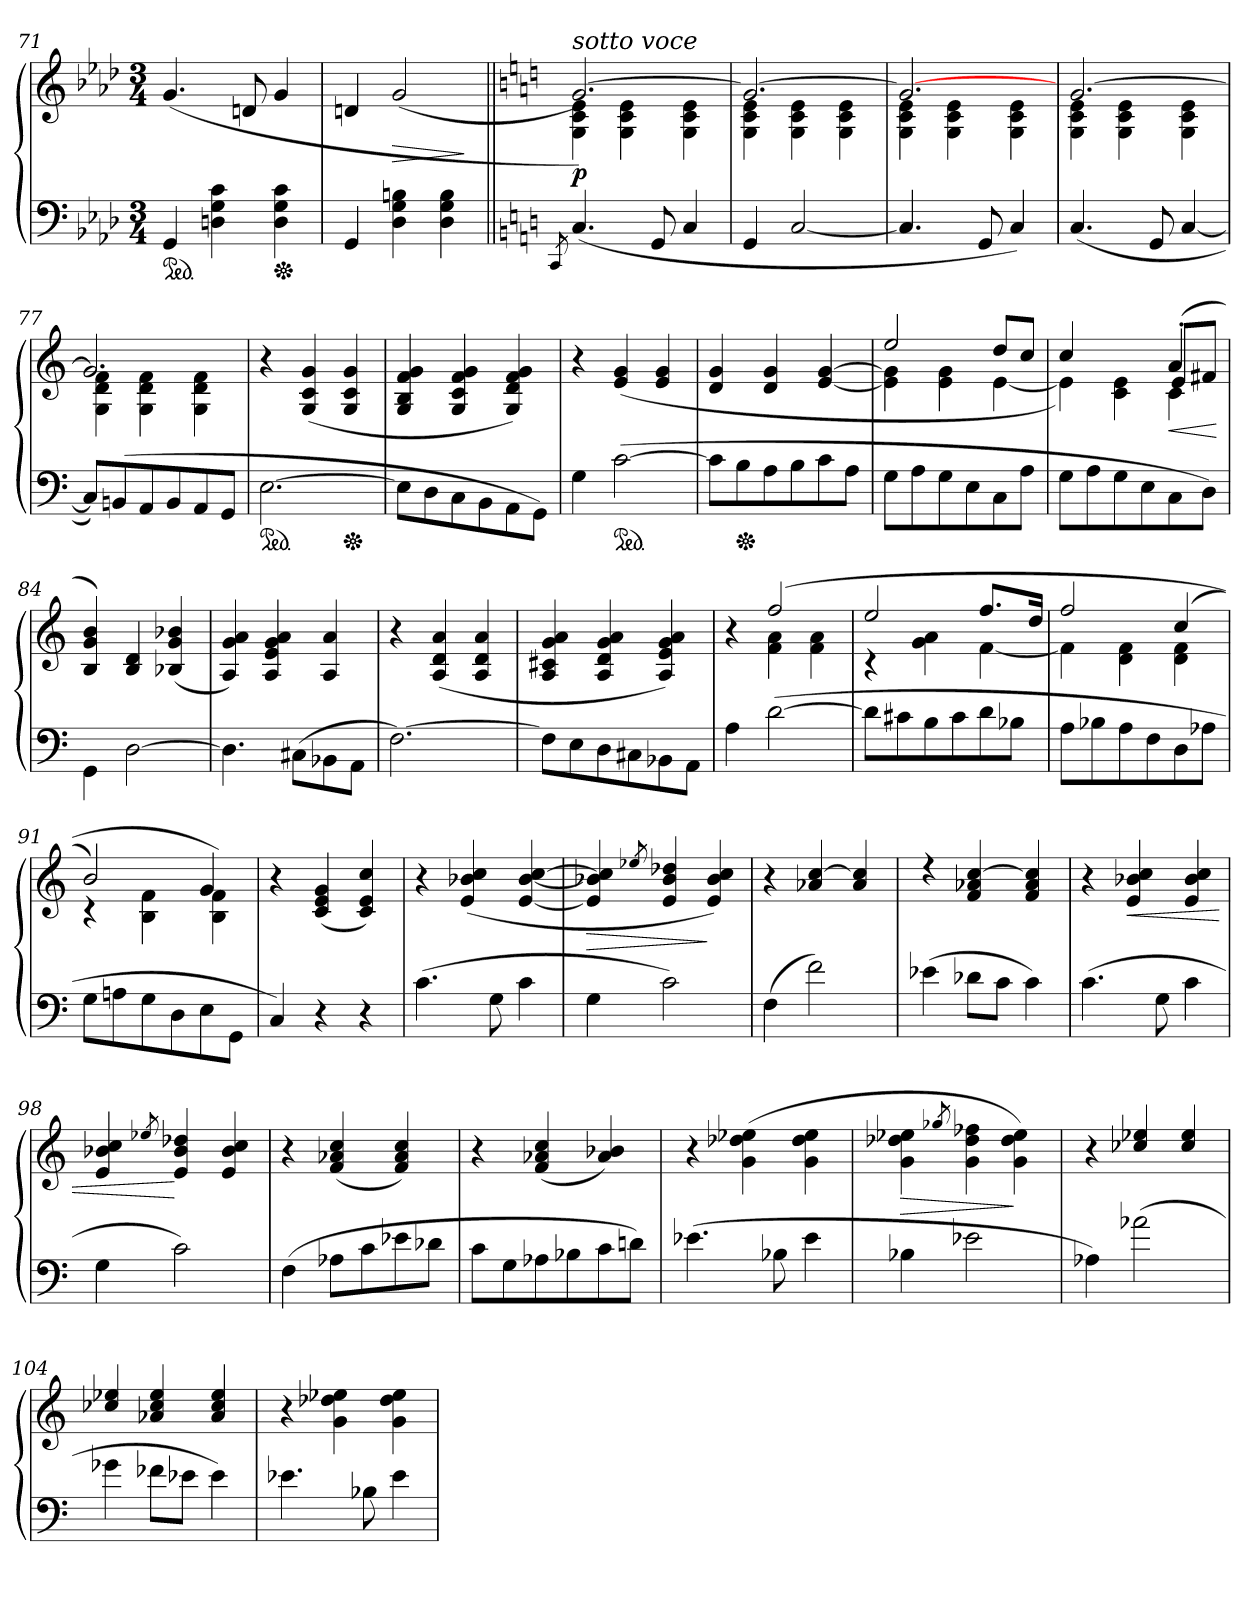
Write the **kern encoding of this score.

**kern	**kern	**dynam
*part1	*part1	*part1
*staff2	*staff1	*staff1/2
*clefF4	*clefG2	*
*k[b-e-a-d-]	*k[b-e-a-d-]	*
*M3/4	*M3/4	*
*ped	*	*
=71	=71	=71
4GG	(>4.g	.
4Dn 4G 4c	.	.
.	8dn	.
*Xped	*	*
4D 4G 4c	4g	.
=72	=72	=72
4GG	4dn	.
4D- 4G 4Bn	(<2g	>
4D- 4G 4B	.	.
.	.	]
=73||	=73||	=73||
*k[]	*k[]	*
8qCC/	.	.
*	*^	*
!	!LO:TX:a:i:t=sotto voce	!	!
(<4.C	[>2.g))	4G 4c 4e	p
.	.	4G 4c 4e	.
8GG	.	.	.
4C	.	4G 4c 4e	.
=74	=74	=74	=74
4GG	2.g_>	4G 4c 4e	.
[2C	.	4G 4c 4e	.
.	.	4G 4c 4e	.
=75	=75	=75	=75
4.C]	2.g_>	4G 4c 4e	.
.	.	4G 4c 4e	.
8GG	.	.	.
4C)	.	4G 4c 4e	.
=76	=76	=76	=76
(4.C	[2.g	4G 4c 4e	.
.	.	4G 4c 4e	.
8GG	.	.	.
[4C	.	4G 4c 4e	.
=77	=77	=77	=77
8CL])	2.g]	4G 4d 4f	.
(<8BBn	.	.	.
8AA	.	4G 4d 4f	.
8BB	.	.	.
8AA	.	4G 4d 4f	.
8GGJ	.	.	.
*	*v	*v	*
=78	=78	=78
*ped	*	*
[2.E\	4r	.
.	(>4G/ 4c/ 4g/	.
*Xped	*	*
.	4G/ 4c/ 4g/	.
=79	=79	=79
8E\L]	4G/ 4B/ 4f/ 4g/	.
8D\	.	.
8C\	4G/ 4c/ 4f/ 4g/	.
8BB\	.	.
8AA\	4G/ 4d/ 4f/ 4g/)	.
8GG\J)	.	.
=80	=80	=80
4G	4r	.
*ped	*	*
([2c	(>4e 4g	.
.	4e 4g	.
=81	=81	=81
8cL]	4d 4g	.
*Xped	*	*
8B	.	.
8A	4d 4g	.
8B	.	.
8c	[4e [4g	.
8AJ	.	.
=82	=82	=82
*	*^	*
8GL	2ee	4e] 4g]	.
8A	.	.	.
8G	.	4e 4g	.
8E	.	.	.
8C	8ddL	[4e	.
8AJ	8ccJ	.	.
=83	=83	=83	=83
*	*	*^	*
8GL	4cc	2ryy	4e\])	.
8A	.	.	.	.
8G	4rddyy	.	4c\ 4e\	.
8E	.	.	.	.
8C	(4a'>	8e/L	4c\	<
8DJ)	.	8f#XJ	.	.
*	*v	*v	*v	*
.	.	[
=84	=84	=84
4GG\	4B/ 4g/ 4b/)	.
[2D	4B/ 4d/	.
.	(>4B-X 4g 4b-X	.
=85	=85	=85
4.D\]	4A/ 4g/ 4a/)	.
.	4A/ 4e/ 4g/ 4a/	.
(<8C#X\L	.	.
8BB-X\	4A/ 4a/	.
8AA\J	.	.
=86	=86	=86
[2.F)	4r	.
.	(>4A/ 4d/ 4a/	.
.	4A/ 4d/ 4a/	.
=87	=87	=87
8F\L]	4A/ 4c#X/ 4g/ 4a/	.
8E\	.	.
8D\	4A/ 4d/ 4g/ 4a/	.
8C#X\	.	.
8BB-X\	4A/ 4e/ 4g/ 4a/)	.
8AA\J	.	.
=88	=88	=88
*	*^	*
4A	4rcccyy	4r	.
(>[2d	(>2ff	4f 4a	.
.	.	4f 4a	.
=89	=89	=89	=89
8dL]	2ee	4rc	.
8c#X	.	.	.
8B	.	4g 4a	.
8c#	.	.	.
8d	8.ffL	[4f	.
8B-XJ	.	.	.
.	16ddJk	.	.
=90	=90	=90	=90
8AL	2ff	4f]	.
8B-X	.	.	.
8A	.	4d 4f	.
8F	.	.	.
8D	(>4cc	4d 4f	.
8A-XJ	.	.	.
=91	=91	=91	=91
8GL	2b)	4rc	.
8An	.	.	.
8G	.	4B 4f	.
8D	.	.	.
8E	4g	4B 4f)	.
8GGJ	.	.	.
*	*v	*v	*
=92	=92	=92
4C)	4r	.
4r	(<4c 4e 4g	.
4r	4c 4e 4cc)	.
=93	=93	=93
(>4.c	4r	.
.	(>4e 4b-X 4cc	.
8G	.	.
4c	[4e [4b- [4cc	.
=94	=94	=94
4G	4e] 4b-X] 4cc]	>
.	8qee-X/	.
2c)	4e 4b- 4dd-X	.
.	4e 4b- 4cc)	]
=95	=95	=95
(4F	4r	.
2f\)	4a-X/ [4cc/	.
.	4a-/ 4cc]/	.
=96	=96	=96
(<4e-X\	4rdd	.
8d-X\L	4f 4a-X [4cc	.
8c\J	.	.
4c\)	4f 4a- 4cc]	.
=97	=97	=97
(>4.c	4r	.
!	!	!LO:HP:b
.	4e 4b-X 4cc	<
8G	.	.
4c	4e 4b- 4cc	.
=98	=98	=98
4G	4e 4b-X 4cc	.
.	8qee-X/	.
2c)	4e 4b- 4dd-X	[
.	4e 4b- 4cc	.
=99	=99	=99
(>4F	4r	.
8A-XL	(>4f 4a-X 4cc	.
8c	.	.
8e-X	4f 4a- 4cc)	.
8d-XJ	.	.
=100	=100	=100
8cL	4r	.
8G	.	.
8A-X	(>4f 4a-X 4cc	.
8B-X	.	.
8c	4a- 4b-X)	.
8dnJ)	.	.
=101	=101	=101
(4.e-X	4r	.
.	(>4g 4dd-X 4ee-X	.
8B-X	.	.
4e-	4g 4dd- 4ee-	.
=102	=102	=102
4B-X	4g 4dd-X 4ee-X	>
.	8qgg-X/	.
2e-X	4g 4dd- 4ff-X	.
.	4g 4dd- 4ee-)	]
=103	=103	=103
4A-X)	4r	.
(<2a-X\	4cc-X/ 4ee-X/	.
.	4cc-/ 4ee-/	.
=104	=104	=104
4g-X\	4cc-X/ 4ee-X/	.
8f-X\L	4a-X/ 4cc-/ 4ee-/	.
8e-X\J	.	.
4e-\)	4a-/ 4cc-/ 4ee-/	.
=105	=105	=105
4.e-X	4r	.
.	4g 4dd-X 4ee-X	.
8B-X	.	.
4e-	4g 4dd- 4ee-	.
=	=	=
*-	*-	*-
